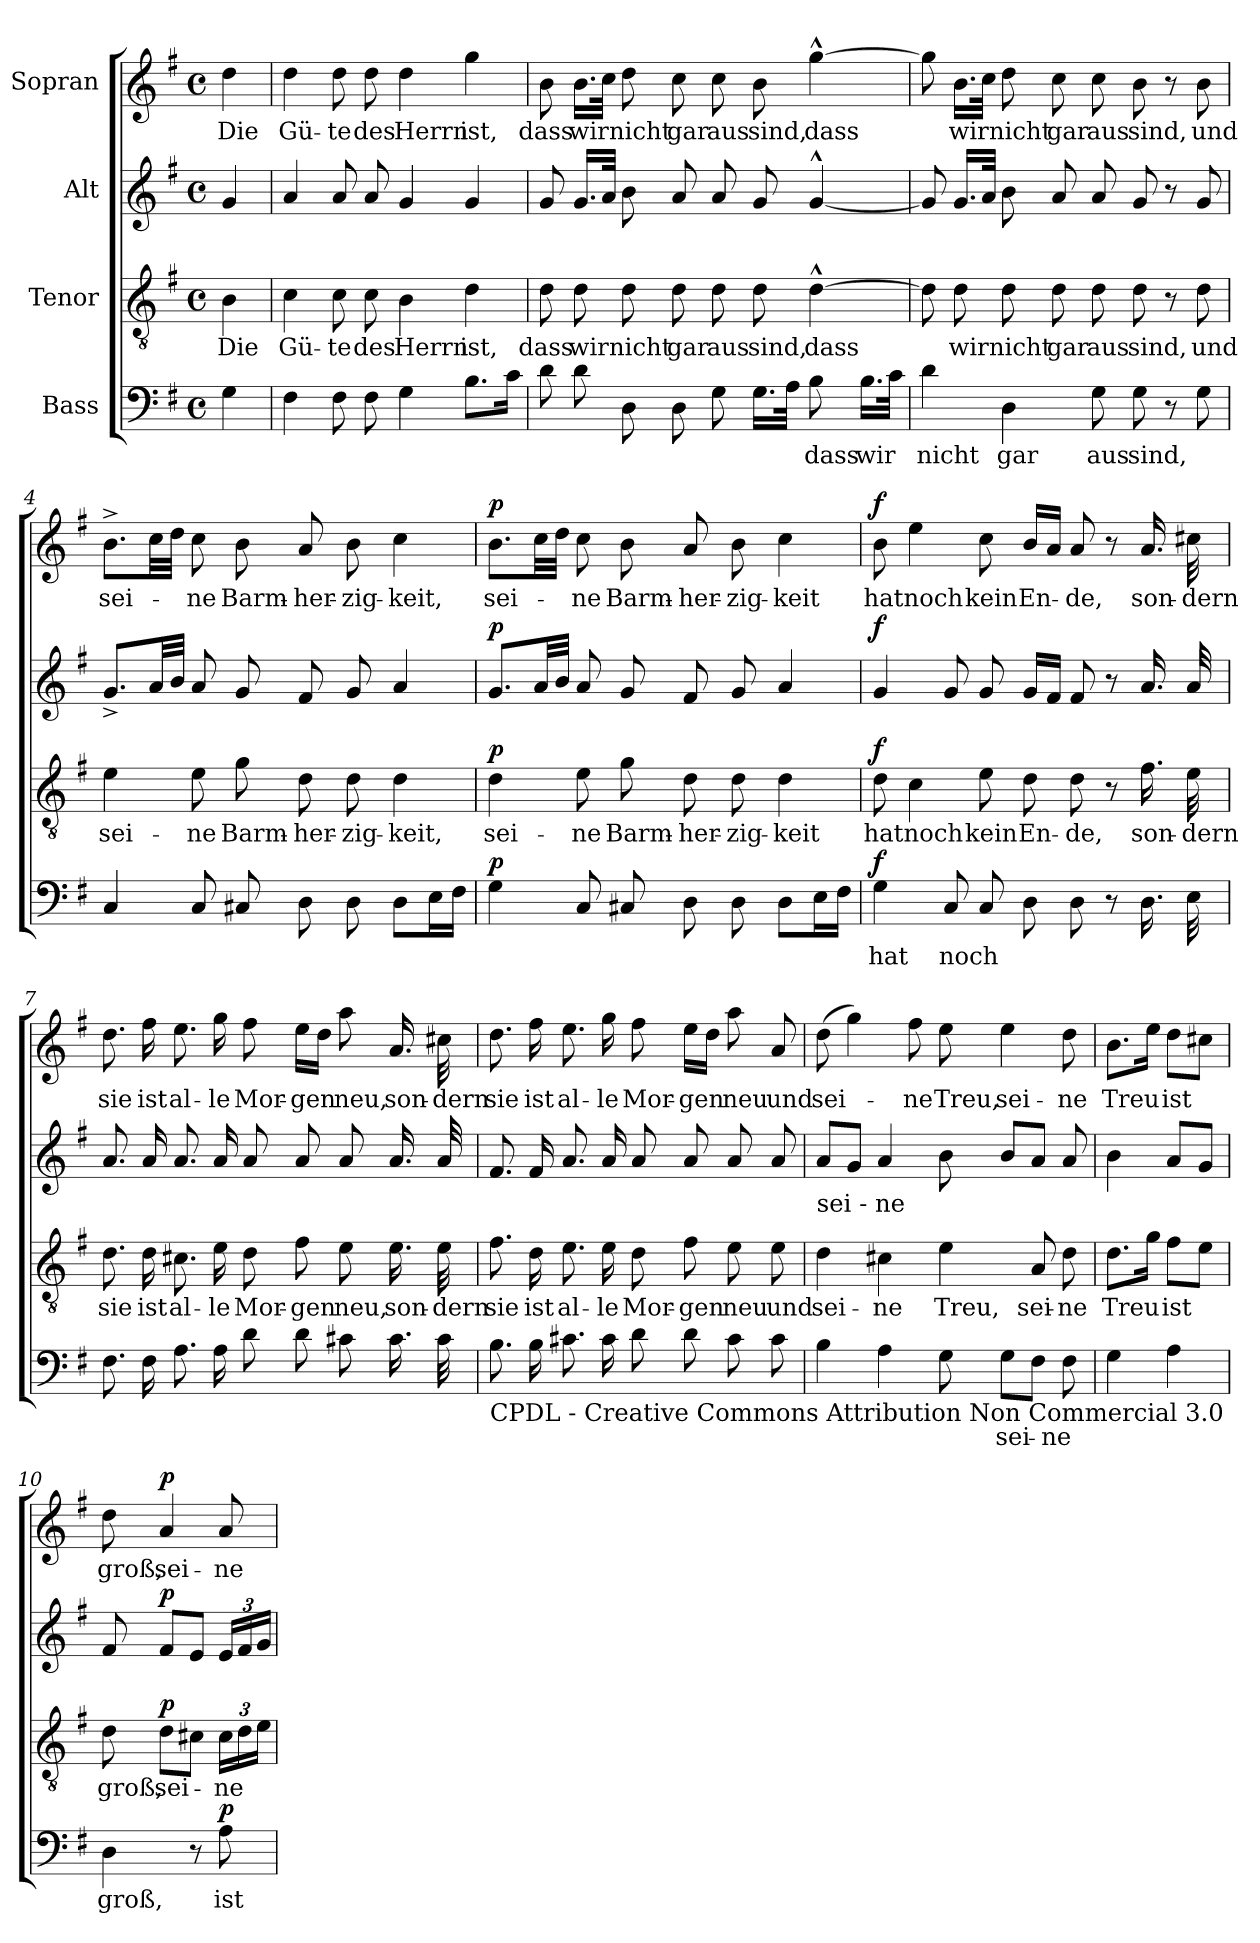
**kern	**text	**dynam	**kern	**text	**dynam	**kern	**dynam	**kern	**text	**dynam
*part4	*part4	*part4	*part3	*part3	*part3	*part2	*part2	*part1	*part1	*part1
*staff4	*staff4	*staff4	*staff3	*staff3	*staff3	*staff2	*staff2	*staff1	*staff1	*staff1
*I"Bass	*	*	*I"Tenor	*	*	*I"Alt	*	*I"Sopran	*	*
*clefF4	*	*	*clefGv2	*	*	*clefG2	*	*clefG2	*	*
*k[f#]	*	*	*k[f#]	*	*	*k[f#]	*	*k[f#]	*	*
*G:	*	*	*G:	*	*	*G:	*	*G:	*	*
*M4/4	*	*	*M4/4	*	*	*M4/4	*	*M4/4	*	*
*met(c)	*	*	*met(c)	*	*	*met(c)	*	*met(c)	*	*
=	=	=	=	=	=	=	=	=	=	=
4G\	.	.	4B\	Die	.	4g/	.	4dd\	Die	.
=1	=1	=1	=1	=1	=1	=1	=1	=1	=1	=1
4F#\	.	.	4c\	Gü-	.	4a/	.	4dd\	Gü-	.
8F#\	.	.	8c\	-te	.	8a/	.	8dd\	-te	.
8F#\	.	.	8c\	des	.	8a/	.	8dd\	des	.
4G\	.	.	4B\	Herrn	.	4g/	.	4dd\	Herrn	.
8.B\L	.	.	4d\	ist,	.	4g/	.	4gg\	ist,	.
16c\Jk	.	.	.	.	.	.	.	.	.	.
=2	=2	=2	=2	=2	=2	=2	=2	=2	=2	=2
8d\	.	.	8d\	dass	.	8g/	.	8b\	dass	.
8d\	.	.	8d\	wir	.	16.g/LL	.	16.b\LL	wir	.
.	.	.	.	.	.	32a/JJk	.	32cc\JJk	.	.
8D\	.	.	8d\	nicht	.	8b\	.	8dd\	nicht	.
8D\	.	.	8d\	gar	.	8a/	.	8cc\	gar	.
8G\	.	.	8d\	aus	.	8a/	.	8cc\	aus	.
16.G\LL	.	.	8d\	sind,	.	8g/	.	8b\	sind,	.
32A\JJk	.	.	.	.	.	.	.	.	.	.
8B\	dass	.	[4d^^\	dass	.	[4g^^/	.	[4gg^^\	dass	.
16.B\LL	wir	.	.	.	.	.	.	.	.	.
32c\JJk	.	.	.	.	.	.	.	.	.	.
!!LO:LB:g=z
=3	=3	=3	=3	=3	=3	=3	=3	=3	=3	=3
4d\	nicht	.	8d\]	.	.	8g/]	.	8gg\]	.	.
.	.	.	8d\	wir	.	16.g/LL	.	16.b\LL	wir	.
.	.	.	.	.	.	32a/JJk	.	32cc\JJk	.	.
4D\	gar	.	8d\	nicht	.	8b\	.	8dd\	nicht	.
.	.	.	8d\	gar	.	8a/	.	8cc\	gar	.
8G\	aus	.	8d\	aus	.	8a/	.	8cc\	aus	.
8G\	sind,	.	8d\	sind,	.	8g/	.	8b\	sind,	.
8r	.	.	8r	.	.	8r	.	8r	.	.
8G\	.	.	8d\	und	.	8g/	.	8b\	und	.
=4	=4	=4	=4	=4	=4	=4	=4	=4	=4	=4
4C/	.	.	4e\	sei-	.	8.g^/L	.	8.b^\L	sei-	.
.	.	.	.	.	.	32a/LL	.	32cc\LL	.	.
.	.	.	.	.	.	32b/JJJ	.	32dd\JJJ	.	.
8C/	.	.	8e\	-ne	.	8a/	.	8cc\	-ne	.
8C#X/	.	.	8g\	Barm-	.	8g/	.	8b\	Barm-	.
8D\	.	.	8d\	-her-	.	8f#/	.	8a/	-her-	.
8D\	.	.	8d\	-zig-	.	8g/	.	8b\	-zig-	.
8D\L	.	.	4d\	-keit,	.	4a/	.	4cc\	-keit,	.
16E\L	.	.	.	.	.	.	.	.	.	.
16F#\JJ	.	.	.	.	.	.	.	.	.	.
=5	=5	=5	=5	=5	=5	=5	=5	=5	=5	=5
!	!	!LO:DY:a	!	!	!LO:DY:a	!	!LO:DY:a	!	!	!LO:DY:a
4G\	.	p	4d\	sei-	p	8.g/L	p	8.b\L	sei-	p
.	.	.	.	.	.	32a/LL	.	32cc\LL	.	.
.	.	.	.	.	.	32b/JJJ	.	32dd\JJJ	.	.
8C/	.	.	8e\	-ne	.	8a/	.	8cc\	-ne	.
8C#X/	.	.	8g\	Barm-	.	8g/	.	8b\	Barm-	.
8D\	.	.	8d\	-her-	.	8f#/	.	8a/	-her-	.
8D\	.	.	8d\	-zig-	.	8g/	.	8b\	-zig-	.
8D\L	.	.	4d\	-keit	.	4a/	.	4cc\	-keit	.
16E\L	.	.	.	.	.	.	.	.	.	.
16F#\JJ	.	.	.	.	.	.	.	.	.	.
!!LO:LB:g=z
=6	=6	=6	=6	=6	=6	=6	=6	=6	=6	=6
!	!	!LO:DY:a	!	!	!LO:DY:a	!	!LO:DY:a	!	!	!LO:DY:a
4G\	hat	f	8d\	hat	f	4g/	f	8b\	hat	f
.	.	.	4c\	noch	.	.	.	4ee\	noch	.
8C/	noch	.	.	.	.	8g/	.	.	.	.
8C/	.	.	8e\	kein	.	8g/	.	8cc\	kein	.
8D\	.	.	8d\	En-	.	16g/LL	.	16b/LL	En-	.
.	.	.	.	.	.	16f#/JJ	.	16a/JJ	.	.
8D\	.	.	8d\	-de,	.	8f#/	.	8a/	-de,	.
8r	.	.	8r	.	.	8r	.	8r	.	.
16.D\	.	.	16.f#\	son-	.	16.a/	.	16.a/	son-	.
32E\	.	.	32e\	-dern	.	32a/	.	32cc#X\	-dern	.
=7	=7	=7	=7	=7	=7	=7	=7	=7	=7	=7
8.F#\	.	.	8.d\	sie	.	8.a/	.	8.dd\	sie	.
16F#\	.	.	16d\	ist	.	16a/	.	16ff#\	ist	.
8.A\	.	.	8.c#X\	al-	.	8.a/	.	8.ee\	al-	.
16A\	.	.	16e\	-le	.	16a/	.	16gg\	-le	.
8d\	.	.	8d\	Mor-	.	8a/	.	8ff#\	Mor-	.
8d\	.	.	8f#\	-gen	.	8a/	.	16ee\LL	-gen	.
.	.	.	.	.	.	.	.	16dd\JJ	.	.
8c#X\	.	.	8e\	neu,	.	8a/	.	8aa\	neu,	.
16.c#\	.	.	16.e\	son-	.	16.a/	.	16.a/	son-	.
32c#\	.	.	32e\	-dern	.	32a/	.	32cc#X\	-dern	.
!!LO:LB:g=z
=8	=8	=8	=8	=8	=8	=8	=8	=8	=8	=8
!LO:TX:b:t=CPDL - Creative Commons Attribution Non Commercial 3.0	!	!	!	!	!	!	!	!	!	!
8.B\	.	.	8.f#\	sie	.	8.f#/	.	8.dd\	sie	.
16B\	.	.	16d\	ist	.	16f#/	.	16ff#\	ist	.
8.c#X\	.	.	8.e\	al-	.	8.a/	.	8.ee\	al-	.
16c#\	.	.	16e\	-le	.	16a/	.	16gg\	-le	.
8d\	.	.	8d\	Mor-	.	8a/	.	8ff#\	Mor-	.
8d\	.	.	8f#\	-gen	.	8a/	.	16ee\LL	-gen	.
.	.	.	.	.	.	.	.	16dd\JJ	.	.
8c#\	.	.	8e\	neu	.	8a/	.	8aa\	neu	.
8c#\	.	.	8e\	und	.	8a/	.	8a/	und	.
=9	=9	=9	=9	=9	=9	=9	=9	=9	=9	=9
!	!	!	!	!	!	!LO:TX:b:t=sei     -      ne	!	!	!	!
4B\	.	.	4d\	sei-	.	8a/L	.	(>8dd\	sei-	.
.	.	.	.	.	.	8g/J	.	4gg\)	.	.
4A\	.	.	4c#X\	-ne	.	4a/	.	.	.	.
.	.	.	.	.	.	.	.	8ff#\	-ne	.
8G\	.	.	4e\	Treu,	.	8b\	.	8ee\	Treu,	.
8G\L	sei-	.	.	.	.	8b/L	.	4ee\	sei-	.
8F#\J	.	.	8A/	sei-	.	8a/J	.	.	.	.
8F#\	-ne	.	8d\	-ne	.	8a/	.	8dd\	-ne	.
=10	=10	=10	=10	=10	=10	=10	=10	=10	=10	=10
4G\	.	.	8.d\L	Treu	.	4b\	.	8.b\L	Treu	.
.	.	.	16g\Jk	.	.	.	.	16ee\Jk	.	.
4A\	.	.	8f#\L	ist	.	8a/L	.	8dd\L	ist	.
.	.	.	8e\J	.	.	8g/J	.	8cc#X\J	.	.
!!LO:PB:g=z
=10X1	=10X1	=10X1	=10X1	=10X1	=10X1	=10X1	=10X1	=10X1	=10X1	=10X1
4D\	groß,	.	8d\	groß,	.	8f#/	.	8dd\	groß,	.
!	!	!	!	!	!LO:DY:a	!	!LO:DY:a	!	!	!LO:DY:a
.	.	.	8d\L	sei-	p	8f#/L	p	4a/	sei-	p
8r	.	.	8c#X\J	.	.	8e/J	.	.	.	.
*	*	*	*Xbrackettup	*	*	*Xbrackettup	*	*	*	*
!	!	!LO:DY:a	!	!	!	!	!	!	!	!
8A\	ist	p	24c#\LL	-ne	.	24e/LL	.	8a/	-ne	.
.	.	.	24d\	.	.	24f#/	.	.	.	.
.	.	.	24e\JJ	.	.	24g/JJ	.	.	.	.
=	=	=	=	=	=	=	=	=	=	=
*-	*-	*-	*-	*-	*-	*-	*-	*-	*-	*-
